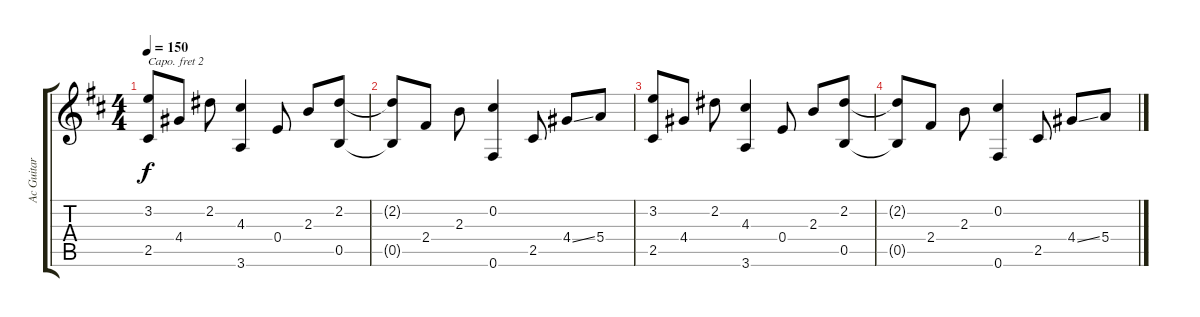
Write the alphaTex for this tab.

\track ("Ac Guitar" "Ac Guitar") {instrument acousticguitarnylon}
\staff {score tabs}
\capo 2
\tuning (E4 B3 G3 D3 A2 E2) {hide}
\ts (4 4)
\tempo 150
\clef g2
\ks d
(3.2 2.5).8{dy f} 4.4.8 2.2.8 (4.3 3.6).4 0.4.8 2.3.8 (2.2 0.5).8 |
(2.2{t} 0.5{t}).8 2.4.8 2.3.8 (0.2 0.6).4 2.5.8 4.4{ss}.8 5.4.8 |
(3.2 2.5).8 4.4.8 2.2.8 (4.3 3.6).4 0.4.8 2.3.8 (2.2 0.5).8 |
(2.2{t} 0.5{t}).8 2.4.8 2.3.8 (0.2 0.6).4 2.5.8 4.4{ss}.8 5.4.8
